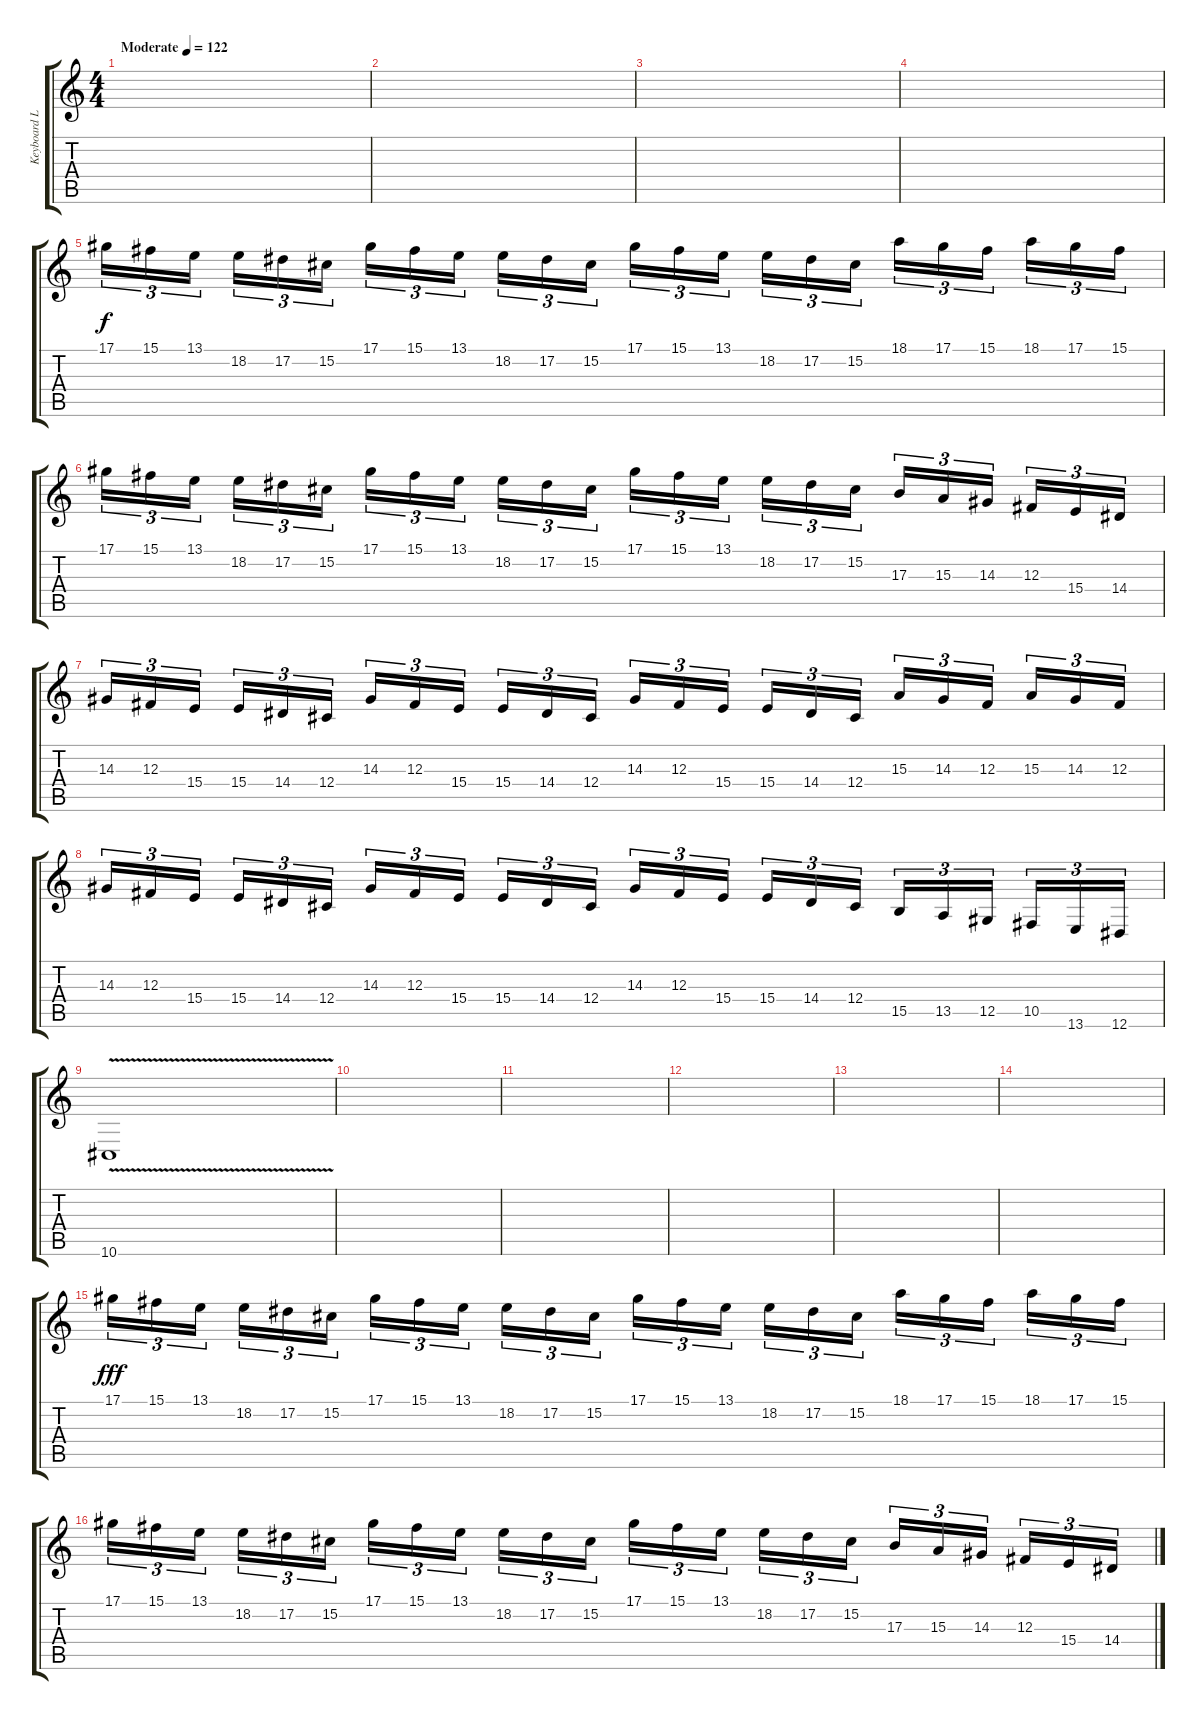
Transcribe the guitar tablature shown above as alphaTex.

\track ("Keyboard Lead - Base" "Keyboard L") {instrument lead1square}
\staff {score tabs}
\tuning (Eb4 Bb3 Gb3 Db3 Ab2 Eb2) {hide}
\ts (4 4)
\tempo (122 "Moderate")
\clef g2
\ks c
|
|
|
|
17.1.16{tu (3 2)} 15.1.16{tu (3 2)} 13.1.16{tu (3 2) beam splitsecondary} 18.2.16{tu (3 2)} 17.2.16{tu (3 2)} 15.2.16{tu (3 2)} 17.1.16{tu (3 2)} 15.1.16{tu (3 2)} 13.1.16{tu (3 2) beam splitsecondary} 18.2.16{tu (3 2)} 17.2.16{tu (3 2)} 15.2.16{tu (3 2)} 17.1.16{tu (3 2)} 15.1.16{tu (3 2)} 13.1.16{tu (3 2) beam splitsecondary} 18.2.16{tu (3 2)} 17.2.16{tu (3 2)} 15.2.16{tu (3 2)} 18.1.16{tu (3 2)} 17.1.16{tu (3 2)} 15.1.16{tu (3 2) beam splitsecondary} 18.1.16{tu (3 2)} 17.1.16{tu (3 2)} 15.1.16{tu (3 2)} |
17.1.16{tu (3 2)} 15.1.16{tu (3 2)} 13.1.16{tu (3 2) beam splitsecondary} 18.2.16{tu (3 2)} 17.2.16{tu (3 2)} 15.2.16{tu (3 2)} 17.1.16{tu (3 2)} 15.1.16{tu (3 2)} 13.1.16{tu (3 2) beam splitsecondary} 18.2.16{tu (3 2)} 17.2.16{tu (3 2)} 15.2.16{tu (3 2)} 17.1.16{tu (3 2)} 15.1.16{tu (3 2)} 13.1.16{tu (3 2) beam splitsecondary} 18.2.16{tu (3 2)} 17.2.16{tu (3 2)} 15.2.16{tu (3 2)} 17.3.16{tu (3 2)} 15.3.16{tu (3 2)} 14.3.16{tu (3 2) beam splitsecondary} 12.3.16{tu (3 2)} 15.4.16{tu (3 2)} 14.4.16{tu (3 2)} |
14.3.16{tu (3 2)} 12.3.16{tu (3 2)} 15.4.16{tu (3 2) beam splitsecondary} 15.4.16{tu (3 2)} 14.4.16{tu (3 2)} 12.4.16{tu (3 2)} 14.3.16{tu (3 2)} 12.3.16{tu (3 2)} 15.4.16{tu (3 2) beam splitsecondary} 15.4.16{tu (3 2)} 14.4.16{tu (3 2)} 12.4.16{tu (3 2)} 14.3.16{tu (3 2)} 12.3.16{tu (3 2)} 15.4.16{tu (3 2) beam splitsecondary} 15.4.16{tu (3 2)} 14.4.16{tu (3 2)} 12.4.16{tu (3 2)} 15.3.16{tu (3 2)} 14.3.16{tu (3 2)} 12.3.16{tu (3 2) beam splitsecondary} 15.3.16{tu (3 2)} 14.3.16{tu (3 2)} 12.3.16{tu (3 2)} |
14.3.16{tu (3 2) dy f} 12.3.16{tu (3 2)} 15.4.16{tu (3 2) beam splitsecondary} 15.4.16{tu (3 2)} 14.4.16{tu (3 2)} 12.4.16{tu (3 2)} 14.3.16{tu (3 2)} 12.3.16{tu (3 2)} 15.4.16{tu (3 2) beam splitsecondary} 15.4.16{tu (3 2)} 14.4.16{tu (3 2)} 12.4.16{tu (3 2)} 14.3.16{tu (3 2)} 12.3.16{tu (3 2)} 15.4.16{tu (3 2) beam splitsecondary} 15.4.16{tu (3 2)} 14.4.16{tu (3 2)} 12.4.16{tu (3 2)} 15.5.16{tu (3 2)} 13.5.16{tu (3 2)} 12.5.16{tu (3 2) beam splitsecondary} 10.5.16{tu (3 2)} 13.6.16{tu (3 2)} 12.6.16{tu (3 2)} |
10.6{v}.1 |
|
|
|
|
|
17.1.16{tu (3 2) dy fff} 15.1.16{tu (3 2)} 13.1.16{tu (3 2) beam splitsecondary} 18.2.16{tu (3 2)} 17.2.16{tu (3 2)} 15.2.16{tu (3 2)} 17.1.16{tu (3 2)} 15.1.16{tu (3 2)} 13.1.16{tu (3 2) beam splitsecondary} 18.2.16{tu (3 2)} 17.2.16{tu (3 2)} 15.2.16{tu (3 2)} 17.1.16{tu (3 2)} 15.1.16{tu (3 2)} 13.1.16{tu (3 2) beam splitsecondary} 18.2.16{tu (3 2)} 17.2.16{tu (3 2)} 15.2.16{tu (3 2)} 18.1.16{tu (3 2)} 17.1.16{tu (3 2)} 15.1.16{tu (3 2) beam splitsecondary} 18.1.16{tu (3 2)} 17.1.16{tu (3 2)} 15.1.16{tu (3 2)} |
17.1.16{tu (3 2)} 15.1.16{tu (3 2)} 13.1.16{tu (3 2) beam splitsecondary} 18.2.16{tu (3 2)} 17.2.16{tu (3 2)} 15.2.16{tu (3 2)} 17.1.16{tu (3 2)} 15.1.16{tu (3 2)} 13.1.16{tu (3 2) beam splitsecondary} 18.2.16{tu (3 2)} 17.2.16{tu (3 2)} 15.2.16{tu (3 2)} 17.1.16{tu (3 2)} 15.1.16{tu (3 2)} 13.1.16{tu (3 2) beam splitsecondary} 18.2.16{tu (3 2)} 17.2.16{tu (3 2)} 15.2.16{tu (3 2)} 17.3.16{tu (3 2)} 15.3.16{tu (3 2)} 14.3.16{tu (3 2) beam splitsecondary} 12.3.16{tu (3 2)} 15.4.16{tu (3 2)} 14.4.16{tu (3 2)}
